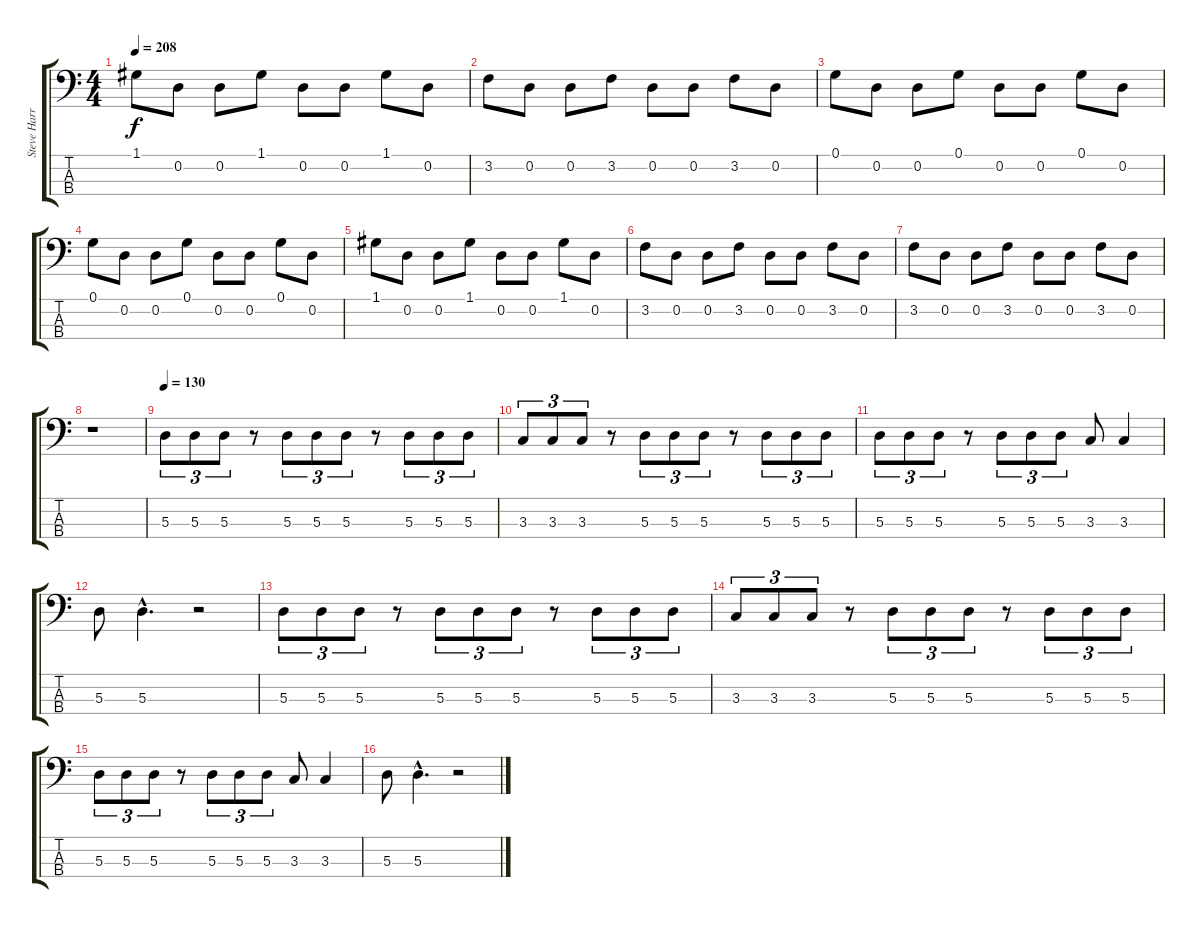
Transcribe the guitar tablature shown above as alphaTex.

\track ("Steve Harris" "Steve Harr") {instrument electricbasspick}
\staff {score tabs}
\tuning (G2 D2 A1 E1) {hide}
\ts (4 4)
\tempo 208
\clef f4
\ks c
1.1.8{dy f} 0.2.8 0.2.8 1.1.8 0.2.8 0.2.8 1.1.8 0.2.8 |
3.2.8 0.2.8 0.2.8 3.2.8 0.2.8 0.2.8 3.2.8 0.2.8 |
0.1.8 0.2.8 0.2.8 0.1.8 0.2.8 0.2.8 0.1.8 0.2.8 |
0.1.8 0.2.8 0.2.8 0.1.8 0.2.8 0.2.8 0.1.8 0.2.8 |
1.1.8 0.2.8 0.2.8 1.1.8 0.2.8 0.2.8 1.1.8 0.2.8 |
3.2.8 0.2.8 0.2.8 3.2.8 0.2.8 0.2.8 3.2.8 0.2.8 |
3.2.8 0.2.8 0.2.8 3.2.8 0.2.8 0.2.8 3.2.8 0.2.8 |
r.1 |
\tempo 130
5.3.8{tu (3 2)} 5.3.8{tu (3 2)} 5.3.8{tu (3 2)} r.8 5.3.8{tu (3 2)} 5.3.8{tu (3 2)} 5.3.8{tu (3 2)} r.8 5.3.8{tu (3 2)} 5.3.8{tu (3 2)} 5.3.8{tu (3 2)} |
3.3.8{tu (3 2)} 3.3.8{tu (3 2)} 3.3.8{tu (3 2)} r.8 5.3.8{tu (3 2)} 5.3.8{tu (3 2)} 5.3.8{tu (3 2)} r.8 5.3.8{tu (3 2)} 5.3.8{tu (3 2)} 5.3.8{tu (3 2)} |
5.3.8{tu (3 2)} 5.3.8{tu (3 2)} 5.3.8{tu (3 2)} r.8 5.3.8{tu (3 2)} 5.3.8{tu (3 2)} 5.3.8{tu (3 2)} 3.3.8 3.3.4 |
5.3.8 5.3{hac}.4{d} r.2 |
5.3.8{tu (3 2)} 5.3.8{tu (3 2)} 5.3.8{tu (3 2)} r.8 5.3.8{tu (3 2)} 5.3.8{tu (3 2)} 5.3.8{tu (3 2)} r.8 5.3.8{tu (3 2)} 5.3.8{tu (3 2)} 5.3.8{tu (3 2)} |
3.3.8{tu (3 2)} 3.3.8{tu (3 2)} 3.3.8{tu (3 2)} r.8 5.3.8{tu (3 2)} 5.3.8{tu (3 2)} 5.3.8{tu (3 2)} r.8 5.3.8{tu (3 2)} 5.3.8{tu (3 2)} 5.3.8{tu (3 2)} |
5.3.8{tu (3 2)} 5.3.8{tu (3 2)} 5.3.8{tu (3 2)} r.8 5.3.8{tu (3 2)} 5.3.8{tu (3 2)} 5.3.8{tu (3 2)} 3.3.8 3.3.4 |
5.3.8 5.3{hac}.4{d} r.2
